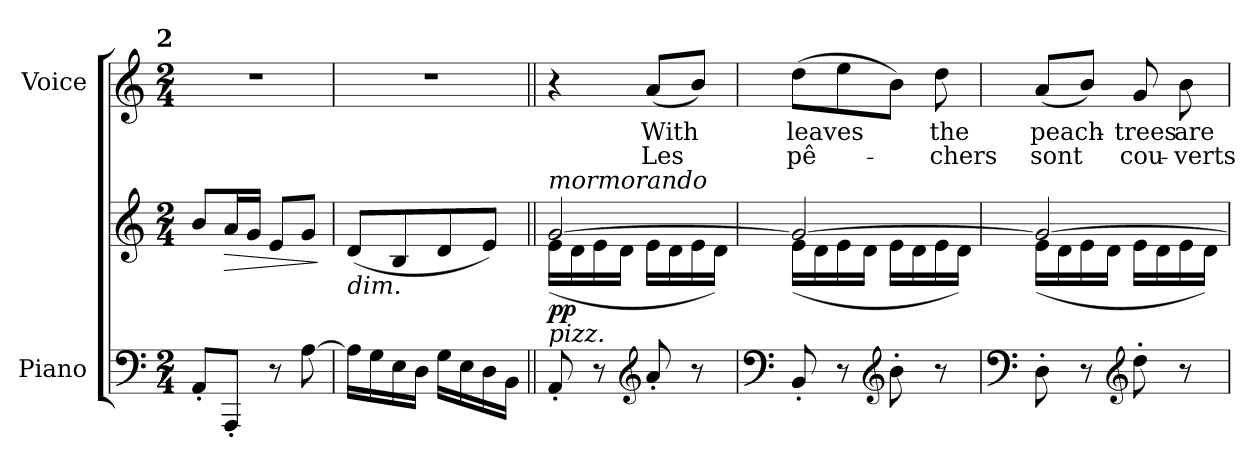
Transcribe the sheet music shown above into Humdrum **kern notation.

**kern	**kern	**dynam	**kern	**text	**text	**dynam
*part2	*part2	*part2	*part1	*part1	*part1	*part1
*staff3	*staff2	*staff2/3	*staff1	*staff1	*staff1	*staff1
*I"Piano	*	*	*I"Voice	*	*	*
*I'Pno	*	*	*	*	*	*
*clefF4	*clefG2	*	*clefG2	*	*	*
*k[]	*k[]	*	*k[]	*	*	*
*M2/4	*M2/4	*	*M2/4	*	*	*
!!LO:REH:place=s1:a:B:enc=none:fs=20:t=2
=21	=21	=21	=21	=21	=21	=21
8AA'/L	8b/L	.	2r	.	.	.
!	!	!LO:HP:b	!	!	!	!
8AAA'/J	16a/L	>	.	.	.	.
.	16g/JJ	.	.	.	.	.
8r	8e/L	.	.	.	.	.
[8A\	8g/J	.	.	.	.	.
.	.	]	.	.	.	.
=22	=22	=22	=22	=22	=22	=22
!	!LO:TX:b:i:t=dim.	!	!	!	!	!
16A\LL]	(8d/L	.	2r	.	.	.
16G\	.	.	.	.	.	.
16E\	8B/	.	.	.	.	.
16D\JJ	.	.	.	.	.	.
16G\LL	8d/	.	.	.	.	.
16E\	.	.	.	.	.	.
16D\	8e/J)	.	.	.	.	.
16BB\JJ	.	.	.	.	.	.
=23||	=23||	=23||	=23||	=23||	=23||	=23||
*	*^	*	*	*	*	*
!	!LO:TX:i:t=mormorando	!	!	!	!	!	!
!LO:TX:i:t=pizz.	!	!	!	!	!	!	!
!	!	!	!LO:DY:b	!	!	!	!
8AA'/	[2g/	(16e\LL	pp	4r	.	.	.
.	.	16d\	.	.	.	.	.
8r	.	16e\	.	.	.	.	.
.	.	16d\JJ	.	.	.	.	.
*clefG2	*	*	*	*	*	*	*
!	!	!	!	!	!	!	!LO:DY:a
!	!	!	!	!	!	!	!LO:DY:n=1:a
8a'/	.	16e\LL	.	(8a/L	With	Les	mp other-dynamics
.	.	16d\	.	.	.	.	.
8r	.	16e\	.	8b/J)	.	.	.
.	.	16d\JJ)	.	.	.	.	.
=24	=24	=24	=24	=24	=24	=24	=24
*clefF4	*	*	*	*	*	*	*
8BB'/	2g/_	(16e\LL	.	(8dd\L	leaves	pê-	.
.	.	16d\	.	.	.	.	.
8r	.	16e\	.	8ee\	.	.	.
.	.	16d\JJ	.	.	.	.	.
*clefG2	*	*	*	*	*	*	*
8b'\	.	16e\LL	.	8b\J)	.	.	.
.	.	16d\	.	.	.	.	.
8r	.	16e\	.	8dd\	the	-chers	.
.	.	16d\JJ)	.	.	.	.	.
=25	=25	=25	=25	=25	=25	=25	=25
*clefF4	*	*	*	*	*	*	*
8D'\	2g/_	(16e\LL	.	(8a/L	peach-	sont	.
.	.	16d\	.	.	.	.	.
8r	.	16e\	.	8b/J)	.	.	.
.	.	16d\JJ	.	.	.	.	.
*clefG2	*	*	*	*	*	*	*
8dd'\	.	16e\LL	.	8g/	-trees	cou-	.
.	.	16d\	.	.	.	.	.
8r	.	16e\	.	8b\	are	-verts	.
.	.	16d\JJ)	.	.	.	.	.
*	*v	*v	*	*	*	*	*
=	=	=	=	=	=	=
*-	*-	*-	*-	*-	*-	*-
